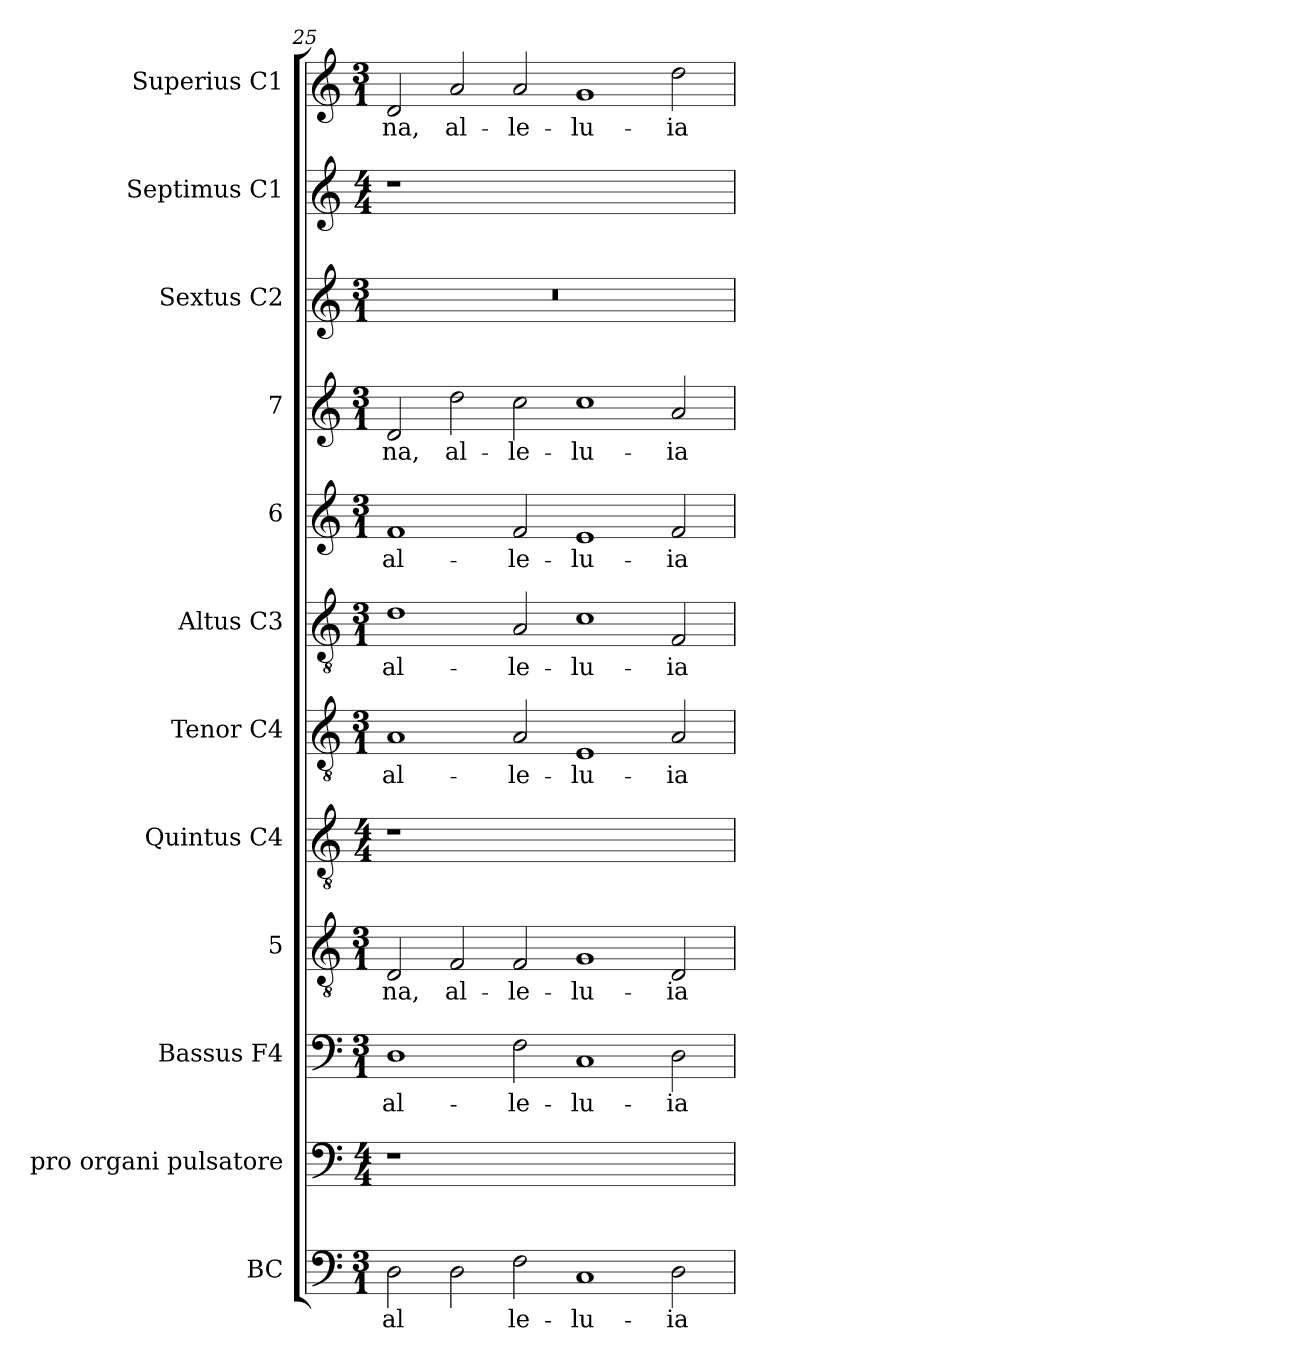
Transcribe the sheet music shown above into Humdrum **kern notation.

**kern	**text	**kern	**kern	**text	**kern	**text	**kern	**kern	**text	**kern	**text	**kern	**text	**kern	**text	**kern	**kern	**kern	**text
*part12	*part12	*part11	*part10	*part10	*part9	*part9	*part8	*part7	*part7	*part6	*part6	*part5	*part5	*part4	*part4	*part3	*part2	*part1	*part1
*staff12	*staff12	*staff11	*staff10	*staff10	*staff9	*staff9	*staff8	*staff7	*staff7	*staff6	*staff6	*staff5	*staff5	*staff4	*staff4	*staff3	*staff2	*staff1	*staff1
*I"BC	*	*I"pro organi  pulsatore	*I"Bassus  F4	*	*I"5	*	*I"Quintus  C4	*I"Tenor  C4	*	*I"Altus  C3	*	*I"6	*	*I"7	*	*I"Sextus  C2	*I"Septimus  C1	*I"Superius  C1	*
*I'BC	*	*	*I'B	*	*	*	*	*I'T	*	*I'A	*	*	*	*	*	*I'S	*	*I'S	*
*clefF4	*	*clefF4	*clefF4	*	*clefGv2	*	*clefGv2	*clefGv2	*	*clefGv2	*	*clefG2	*	*clefG2	*	*clefG2	*clefG2	*clefG2	*
*k[]	*	*k[]	*k[]	*	*k[]	*	*k[]	*k[]	*	*k[]	*	*k[]	*	*k[]	*	*k[]	*k[]	*k[]	*
*C:	*	*C:	*C:	*	*C:	*	*C:	*C:	*	*C:	*	*C:	*	*C:	*	*C:	*C:	*C:	*
*M3/1	*	*M4/4	*M3/1	*	*M3/1	*	*M4/4	*M3/1	*	*M3/1	*	*M3/1	*	*M3/1	*	*M3/1	*M4/4	*M3/1	*
=25	=25	=25	=25	=25	=25	=25	=25	=25	=25	=25	=25	=25	=25	=25	=25	=25	=25	=25	=25
!	!LO:LY:a:cj	!	!	!LO:LY:b:cj	!	!LO:LY:b:cj	!	!	!LO:LY:b:cj	!	!LO:LY:b:cj	!	!LO:LY:b:cj	!	!LO:LY:b:cj	!	!	!	!LO:LY:b:cj
2D\	al-	1r	1D	al-	2D/	-na,	1r	1A	al-	1d	al-	1f	al-	2d/	-na,	0.r	1r	2d/	-na,
!	!LO:LY:a:cj	!	!	!	!	!LO:LY:b:cj	!	!	!	!	!	!	!	!	!LO:LY:b:cj	!	!	!	!LO:LY:b:cj
2D\	--	.	.	.	2F/	al-	.	.	.	.	.	.	.	2dd\	al-	.	.	2a/	al-
!	!LO:LY:a:cj	!	!	!LO:LY:b:cj	!	!LO:LY:b:cj	!	!	!LO:LY:b:cj	!	!LO:LY:b:cj	!	!LO:LY:b:cj	!	!LO:LY:b:cj	!	!	!	!LO:LY:b:cj
2F\	-le-	0ryy	2F\	-le-	2F/	-le-	0ryy	2A/	-le-	2A/	-le-	2f/	-le-	2cc\	-le-	.	0ryy	2a/	-le-
!	!LO:LY:a:cj	!	!	!LO:LY:b:cj	!	!LO:LY:b:cj	!	!	!LO:LY:b:cj	!	!LO:LY:b:cj	!	!LO:LY:b:cj	!	!LO:LY:b:cj	!	!	!	!LO:LY:b:cj
1C	-lu-	.	1C	-lu-	1G	-lu-	.	1E	-lu-	1c	-lu-	1e	-lu-	1cc	-lu-	.	.	1g	-lu-
!	!LO:LY:a:cj	!	!	!LO:LY:b:cj	!	!LO:LY:b:cj	!	!	!LO:LY:b:cj	!	!LO:LY:b:cj	!	!LO:LY:b:cj	!	!LO:LY:b:cj	!	!	!	!LO:LY:b:cj
2D\	-ia	.	2D\	-ia	2D/	-ia	.	2A/	-ia	2F/	-ia	2f/	-ia	2a/	-ia	.	.	2dd\	-ia
=	=	=	=	=	=	=	=	=	=	=	=	=	=	=	=	=	=	=	=
*-	*-	*-	*-	*-	*-	*-	*-	*-	*-	*-	*-	*-	*-	*-	*-	*-	*-	*-	*-
